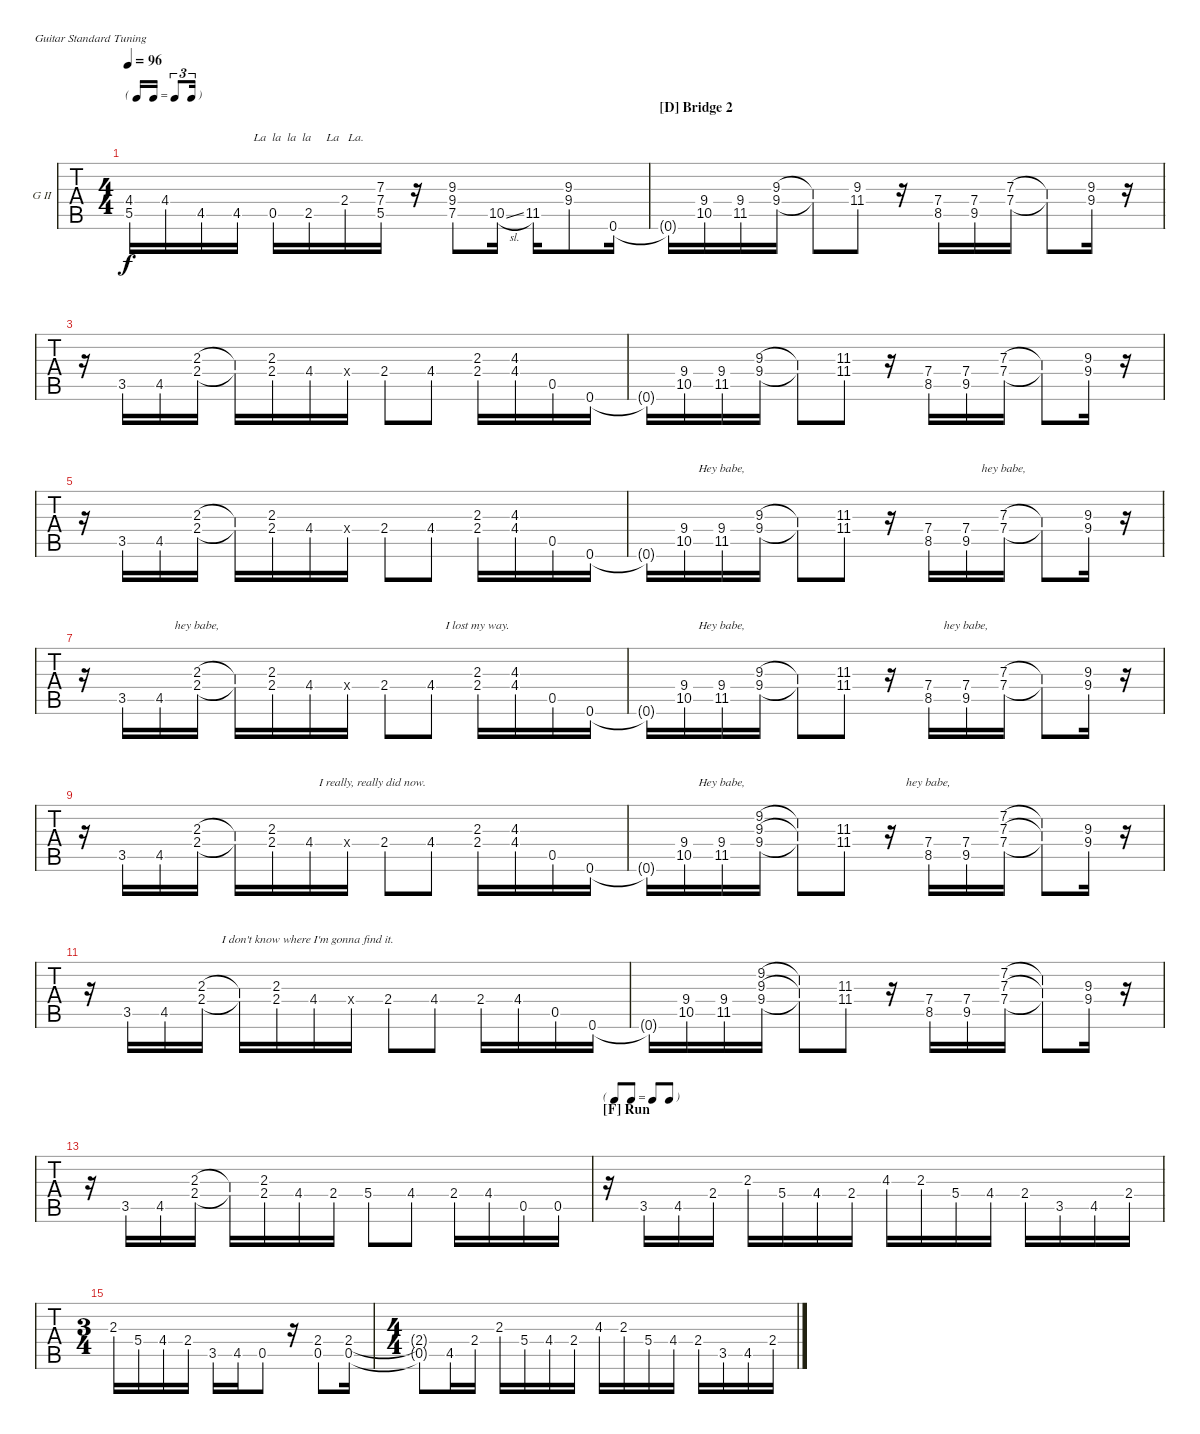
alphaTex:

\bracketExtendMode nobrackets
\firstSystemTrackNameOrientation horizontal
\otherSystemsTrackNameOrientation horizontal
\defaultBarNumberDisplay FirstOfSystem
\track ("Guitar II" "G II") {instrument distortionguitar}
\staff {tabs}
\tuning (E4 B3 G3 D3 A2 E2)
\ts (4 4)
\tf triplet16th
\tempo 96
\clef g2
\ks a
(4.4 5.5).16{lyrics (0 "") lyrics (1 "") lyrics (2 "") lyrics (3 "") lyrics (4 "") dy f} 4.4.16{lyrics (0 "") lyrics (1 "") lyrics (2 "") lyrics (3 "") lyrics (4 "")} 4.5.16{lyrics (0 "") lyrics (1 "") lyrics (2 "") lyrics (3 "") lyrics (4 "")} 4.5.16{lyrics (0 "") lyrics (1 "") lyrics (2 "") lyrics (3 "") lyrics (4 "")} 0.5.16{lyrics (0 "") lyrics (1 "") lyrics (2 "") lyrics (3 "") lyrics (4 "")} 2.5.16{lyrics (0 "") lyrics (1 "") lyrics (2 "") lyrics (3 "La  la  la  la     La   La.") lyrics (4 "")} 2.4.16{lyrics (0 "") lyrics (1 "") lyrics (2 "") lyrics (3 "") lyrics (4 "")} (7.3 7.4 5.5).16{lyrics (0 "") lyrics (1 "") lyrics (2 "") lyrics (3 "") lyrics (4 "")} r.16 (9.3{st} 9.4{st} 7.5{st}).8{lyrics (0 "") lyrics (1 "") lyrics (2 "") lyrics (3 "") lyrics (4 "")} 10.5{sl}.16{lyrics (0 "") lyrics (1 "") lyrics (2 "") lyrics (3 "") lyrics (4 "")} 11.5.16{lyrics (0 "") lyrics (1 "") lyrics (2 "") lyrics (3 "") lyrics (4 "")} (9.3{st} 9.4{st}).8{lyrics (0 "") lyrics (1 "") lyrics (2 "") lyrics (3 "") lyrics (4 "")} 0.6.16{lyrics (0 "") lyrics (1 "") lyrics (2 "") lyrics (3 "") lyrics (4 "")} |
\section ("D" "Bridge 2")
0.6{t}.16{lyrics (0 "") lyrics (1 "") lyrics (2 "") lyrics (3 "") lyrics (4 "")} (9.4 10.5).16{lyrics (0 "") lyrics (1 "") lyrics (2 "") lyrics (3 "") lyrics (4 "")} (9.4 11.5).16{lyrics (0 "") lyrics (1 "") lyrics (2 "") lyrics (3 "") lyrics (4 "")} (9.3 9.4).16{lyrics (0 "") lyrics (1 "") lyrics (2 "") lyrics (3 "") lyrics (4 "")} (9.3{t} 9.4{t}).8{lyrics (0 "") lyrics (1 "") lyrics (2 "") lyrics (3 "") lyrics (4 "")} (9.3{st} 11.4{st}).8{lyrics (0 "") lyrics (1 "") lyrics (2 "") lyrics (3 "") lyrics (4 "")} r.16 (7.4 8.5).16{lyrics (0 "") lyrics (1 "") lyrics (2 "") lyrics (3 "") lyrics (4 "")} (7.4 9.5).16{lyrics (0 "") lyrics (1 "") lyrics (2 "") lyrics (3 "") lyrics (4 "")} (7.3 7.4).16{lyrics (0 "") lyrics (1 "") lyrics (2 "") lyrics (3 "") lyrics (4 "")} (7.3{t} 7.4{t}).8{lyrics (0 "") lyrics (1 "") lyrics (2 "") lyrics (3 "") lyrics (4 "")} (9.3 9.4).16{lyrics (0 "") lyrics (1 "") lyrics (2 "") lyrics (3 "") lyrics (4 "")} r.16 |
r.16 3.5.16{lyrics (0 "") lyrics (1 "") lyrics (2 "") lyrics (3 "") lyrics (4 "")} 4.5.16{lyrics (0 "") lyrics (1 "") lyrics (2 "") lyrics (3 "") lyrics (4 "")} (2.3 2.4).16{lyrics (0 "") lyrics (1 "") lyrics (2 "") lyrics (3 "") lyrics (4 "")} (2.3{t} 2.4{t}).16{lyrics (0 "") lyrics (1 "") lyrics (2 "") lyrics (3 "") lyrics (4 "")} (2.3 2.4).16{lyrics (0 "") lyrics (1 "") lyrics (2 "") lyrics (3 "") lyrics (4 "")} 4.4.16{lyrics (0 "") lyrics (1 "") lyrics (2 "") lyrics (3 "") lyrics (4 "")} 2.4{x}.16{lyrics (0 "") lyrics (1 "") lyrics (2 "") lyrics (3 "") lyrics (4 "")} 2.4.8{lyrics (0 "") lyrics (1 "") lyrics (2 "") lyrics (3 "") lyrics (4 "")} 4.4.8{lyrics (0 "") lyrics (1 "") lyrics (2 "") lyrics (3 "") lyrics (4 "")} (2.3 2.4).16{lyrics (0 "") lyrics (1 "") lyrics (2 "") lyrics (3 "") lyrics (4 "")} (4.3 4.4).16{lyrics (0 "") lyrics (1 "") lyrics (2 "") lyrics (3 "") lyrics (4 "")} 0.5.16{lyrics (0 "") lyrics (1 "") lyrics (2 "") lyrics (3 "") lyrics (4 "")} 0.6.16{lyrics (0 "") lyrics (1 "") lyrics (2 "") lyrics (3 "") lyrics (4 "")} |
0.6{t}.16{lyrics (0 "") lyrics (1 "") lyrics (2 "") lyrics (3 "") lyrics (4 "")} (9.4 10.5).16{lyrics (0 "") lyrics (1 "") lyrics (2 "") lyrics (3 "") lyrics (4 "")} (9.4 11.5).16{lyrics (0 "") lyrics (1 "") lyrics (2 "") lyrics (3 "") lyrics (4 "")} (9.3 9.4).16{lyrics (0 "") lyrics (1 "") lyrics (2 "") lyrics (3 "") lyrics (4 "")} (9.3{t} 9.4{t}).8{lyrics (0 "") lyrics (1 "") lyrics (2 "") lyrics (3 "") lyrics (4 "")} (11.3{st} 11.4{st}).8{lyrics (0 "") lyrics (1 "") lyrics (2 "") lyrics (3 "") lyrics (4 "")} r.16 (7.4 8.5).16{lyrics (0 "") lyrics (1 "") lyrics (2 "") lyrics (3 "") lyrics (4 "")} (7.4 9.5).16{lyrics (0 "") lyrics (1 "") lyrics (2 "") lyrics (3 "") lyrics (4 "")} (7.3 7.4).16{lyrics (0 "") lyrics (1 "") lyrics (2 "") lyrics (3 "") lyrics (4 "")} (7.3{t} 7.4{t}).8{lyrics (0 "") lyrics (1 "") lyrics (2 "") lyrics (3 "") lyrics (4 "")} (9.3 9.4).16{lyrics (0 "") lyrics (1 "") lyrics (2 "") lyrics (3 "") lyrics (4 "")} r.16 |
r.16 3.5.16 4.5.16 (2.3 2.4).16 (2.3{t} 2.4{t}).16 (2.3 2.4).16 4.4.16 2.4{x}.16 2.4.8 4.4.8 (2.3 2.4).16 (4.3 4.4).16 0.5.16 0.6.16 |
0.6{t}.16{lyrics (0 "") lyrics (1 "") lyrics (2 "") lyrics (3 "") lyrics (4 "")} (9.4 10.5).16{lyrics (0 "") lyrics (1 "") lyrics (2 "") lyrics (3 "") lyrics (4 "")} (9.4 11.5).16{lyrics (0 "") lyrics (1 "") lyrics (2 "") lyrics (3 "") lyrics (4 "Hey babe,")} (9.3 9.4).16{lyrics (0 "") lyrics (1 "") lyrics (2 "") lyrics (3 "") lyrics (4 "")} (9.3{t} 9.4{t}).8{lyrics (0 "") lyrics (1 "") lyrics (2 "") lyrics (3 "") lyrics (4 "")} (11.3{st} 11.4{st}).8{lyrics (0 "") lyrics (1 "") lyrics (2 "") lyrics (3 "") lyrics (4 "")} r.16 (7.4 8.5).16{lyrics (0 "") lyrics (1 "") lyrics (2 "") lyrics (3 "") lyrics (4 "")} (7.4 9.5).16{lyrics (0 "") lyrics (1 "") lyrics (2 "") lyrics (3 "") lyrics (4 "")} (7.3 7.4).16{lyrics (0 "") lyrics (1 "") lyrics (2 "") lyrics (3 "") lyrics (4 "hey babe,")} (7.3{t} 7.4{t}).8{lyrics (0 "") lyrics (1 "") lyrics (2 "") lyrics (3 "") lyrics (4 "")} (9.3 9.4).16 r.16 |
r.16 3.5.16{lyrics (0 "") lyrics (1 "") lyrics (2 "") lyrics (3 "") lyrics (4 "")} 4.5.16{lyrics (0 "") lyrics (1 "") lyrics (2 "") lyrics (3 "") lyrics (4 "")} (2.3 2.4).16{lyrics (0 "") lyrics (1 "") lyrics (2 "") lyrics (3 "") lyrics (4 "hey babe,")} (2.3{t} 2.4{t}).16{lyrics (0 "") lyrics (1 "") lyrics (2 "") lyrics (3 "") lyrics (4 "")} (2.3 2.4).16{lyrics (0 "") lyrics (1 "") lyrics (2 "") lyrics (3 "") lyrics (4 "")} 4.4.16{lyrics (0 "") lyrics (1 "") lyrics (2 "") lyrics (3 "") lyrics (4 "")} 2.4{x}.16{lyrics (0 "") lyrics (1 "") lyrics (2 "") lyrics (3 "") lyrics (4 "")} 2.4.8{lyrics (0 "") lyrics (1 "") lyrics (2 "") lyrics (3 "") lyrics (4 "")} 4.4.8{lyrics (0 "") lyrics (1 "") lyrics (2 "") lyrics (3 "") lyrics (4 "")} (2.3 2.4).16{lyrics (0 "") lyrics (1 "") lyrics (2 "") lyrics (3 "") lyrics (4 "I lost my way.")} (4.3 4.4).16{lyrics (0 "") lyrics (1 "") lyrics (2 "") lyrics (3 "") lyrics (4 "")} 0.5.16{lyrics (0 "") lyrics (1 "") lyrics (2 "") lyrics (3 "") lyrics (4 "")} 0.6.16{lyrics (0 "") lyrics (1 "") lyrics (2 "") lyrics (3 "") lyrics (4 "")} |
0.6{t}.16{lyrics (0 "") lyrics (1 "") lyrics (2 "") lyrics (3 "") lyrics (4 "")} (9.4 10.5).16{lyrics (0 "") lyrics (1 "") lyrics (2 "") lyrics (3 "") lyrics (4 "")} (9.4 11.5).16{lyrics (0 "") lyrics (1 "") lyrics (2 "") lyrics (3 "") lyrics (4 "Hey babe,")} (9.3 9.4).16{lyrics (0 "") lyrics (1 "") lyrics (2 "") lyrics (3 "") lyrics (4 "")} (9.3{t} 9.4{t}).8{lyrics (0 "") lyrics (1 "") lyrics (2 "") lyrics (3 "") lyrics (4 "")} (11.3{st} 11.4{st}).8{lyrics (0 "") lyrics (1 "") lyrics (2 "") lyrics (3 "") lyrics (4 "")} r.16 (7.4 8.5).16{lyrics (0 "") lyrics (1 "") lyrics (2 "") lyrics (3 "") lyrics (4 "")} (7.4 9.5).16{lyrics (0 "") lyrics (1 "") lyrics (2 "") lyrics (3 "") lyrics (4 "hey babe,")} (7.3 7.4).16{lyrics (0 "") lyrics (1 "") lyrics (2 "") lyrics (3 "") lyrics (4 "")} (7.3{t} 7.4{t}).8{lyrics (0 "") lyrics (1 "") lyrics (2 "") lyrics (3 "") lyrics (4 "")} (9.3 9.4).16{lyrics (0 "") lyrics (1 "") lyrics (2 "") lyrics (3 "") lyrics (4 "")} r.16 |
r.16 3.5.16{lyrics (0 "") lyrics (1 "") lyrics (2 "") lyrics (3 "") lyrics (4 "")} 4.5.16{lyrics (0 "") lyrics (1 "") lyrics (2 "") lyrics (3 "") lyrics (4 "")} (2.3 2.4).16{lyrics (0 "") lyrics (1 "") lyrics (2 "") lyrics (3 "") lyrics (4 "")} (2.3{t} 2.4{t}).16{lyrics (0 "") lyrics (1 "") lyrics (2 "") lyrics (3 "") lyrics (4 "")} (2.3 2.4).16{lyrics (0 "") lyrics (1 "") lyrics (2 "") lyrics (3 "") lyrics (4 "")} 4.4.16{lyrics (0 "") lyrics (1 "") lyrics (2 "") lyrics (3 "") lyrics (4 "")} 2.4{x}.16{lyrics (0 "") lyrics (1 "") lyrics (2 "") lyrics (3 "") lyrics (4 "                 I really, really did now.")} 2.4.8{lyrics (0 "") lyrics (1 "") lyrics (2 "") lyrics (3 "") lyrics (4 "")} 4.4.8{lyrics (0 "") lyrics (1 "") lyrics (2 "") lyrics (3 "") lyrics (4 "")} (2.3 2.4).16{lyrics (0 "") lyrics (1 "") lyrics (2 "") lyrics (3 "") lyrics (4 "")} (4.3 4.4).16{lyrics (0 "") lyrics (1 "") lyrics (2 "") lyrics (3 "") lyrics (4 "")} 0.5.16{lyrics (0 "") lyrics (1 "") lyrics (2 "") lyrics (3 "") lyrics (4 "")} 0.6.16{lyrics (0 "") lyrics (1 "") lyrics (2 "") lyrics (3 "") lyrics (4 "")} |
0.6{t}.16{lyrics (0 "") lyrics (1 "") lyrics (2 "") lyrics (3 "") lyrics (4 "")} (9.4 10.5).16{lyrics (0 "") lyrics (1 "") lyrics (2 "") lyrics (3 "") lyrics (4 "")} (9.4 11.5).16{lyrics (0 "") lyrics (1 "") lyrics (2 "") lyrics (3 "") lyrics (4 "Hey babe,")} (9.2 9.3 9.4).16{lyrics (0 "") lyrics (1 "") lyrics (2 "") lyrics (3 "") lyrics (4 "")} (9.2{t} 9.3{t} 9.4{t}).8{lyrics (0 "") lyrics (1 "") lyrics (2 "") lyrics (3 "") lyrics (4 "")} (11.3{st} 11.4{st}).8{lyrics (0 "") lyrics (1 "") lyrics (2 "") lyrics (3 "") lyrics (4 "")} r.16 (7.4 8.5).16{lyrics (0 "") lyrics (1 "") lyrics (2 "") lyrics (3 "") lyrics (4 "hey babe,")} (7.4 9.5).16{lyrics (0 "") lyrics (1 "") lyrics (2 "") lyrics (3 "") lyrics (4 "")} (7.2 7.3 7.4).16{lyrics (0 "") lyrics (1 "") lyrics (2 "") lyrics (3 "") lyrics (4 "")} (7.2{t} 7.3{t} 7.4{t}).8{lyrics (0 "") lyrics (1 "") lyrics (2 "") lyrics (3 "") lyrics (4 "")} (9.3 9.4).16 r.16 |
r.16 3.5.16{lyrics (0 "") lyrics (1 "") lyrics (2 "") lyrics (3 "") lyrics (4 "")} 4.5.16{lyrics (0 "") lyrics (1 "") lyrics (2 "") lyrics (3 "") lyrics (4 "")} (2.3 2.4).16{lyrics (0 "") lyrics (1 "") lyrics (2 "") lyrics (3 "") lyrics (4 "")} (2.3{t} 2.4{t}).16{lyrics (0 "") lyrics (1 "") lyrics (2 "") lyrics (3 "") lyrics (4 "")} (2.3 2.4).16{lyrics (0 "") lyrics (1 "") lyrics (2 "") lyrics (3 "") lyrics (4 "                     I don't know where I'm gonna find it.")} 4.4.16{lyrics (0 "") lyrics (1 "") lyrics (2 "") lyrics (3 "") lyrics (4 "")} 2.4{x}.16{lyrics (0 "") lyrics (1 "") lyrics (2 "") lyrics (3 "") lyrics (4 "")} 2.4.8{lyrics (0 "") lyrics (1 "") lyrics (2 "") lyrics (3 "") lyrics (4 "")} 4.4.8{lyrics (0 "") lyrics (1 "") lyrics (2 "") lyrics (3 "") lyrics (4 "")} 2.4.16{lyrics (0 "") lyrics (1 "") lyrics (2 "") lyrics (3 "") lyrics (4 "")} 4.4.16{lyrics (0 "") lyrics (1 "") lyrics (2 "") lyrics (3 "") lyrics (4 "")} 0.5.16{lyrics (0 "") lyrics (1 "") lyrics (2 "") lyrics (3 "") lyrics (4 "")} 0.6.16{lyrics (0 "") lyrics (1 "") lyrics (2 "") lyrics (3 "") lyrics (4 "")} |
0.6{t}.16{lyrics (0 "") lyrics (1 "") lyrics (2 "") lyrics (3 "") lyrics (4 "")} (9.4 10.5).16{lyrics (0 "") lyrics (1 "") lyrics (2 "") lyrics (3 "") lyrics (4 "")} (9.4 11.5).16{lyrics (0 "") lyrics (1 "") lyrics (2 "") lyrics (3 "") lyrics (4 "")} (9.2 9.3 9.4).16{lyrics (0 "") lyrics (1 "") lyrics (2 "") lyrics (3 "") lyrics (4 "")} (9.2{t} 9.3{t} 9.4{t}).8{lyrics (0 "") lyrics (1 "") lyrics (2 "") lyrics (3 "") lyrics (4 "")} (11.3{st} 11.4{st}).8{lyrics (0 "") lyrics (1 "") lyrics (2 "") lyrics (3 "") lyrics (4 "")} r.16 (7.4 8.5).16{lyrics (0 "") lyrics (1 "") lyrics (2 "") lyrics (3 "") lyrics (4 "")} (7.4 9.5).16{lyrics (0 "") lyrics (1 "") lyrics (2 "") lyrics (3 "") lyrics (4 "")} (7.2 7.3 7.4).16{lyrics (0 "") lyrics (1 "") lyrics (2 "") lyrics (3 "") lyrics (4 "")} (7.2{t} 7.3{t} 7.4{t}).8{lyrics (0 "") lyrics (1 "") lyrics (2 "") lyrics (3 "") lyrics (4 "")} (9.3 9.4).16 r.16 |
r.16 3.5.16{lyrics (0 "") lyrics (1 "") lyrics (2 "") lyrics (3 "") lyrics (4 "")} 4.5.16{lyrics (0 "") lyrics (1 "") lyrics (2 "") lyrics (3 "") lyrics (4 "")} (2.3 2.4).16{lyrics (0 "") lyrics (1 "") lyrics (2 "") lyrics (3 "") lyrics (4 "")} (2.3{t} 2.4{t}).16{lyrics (0 "") lyrics (1 "") lyrics (2 "") lyrics (3 "") lyrics (4 "")} (2.3 2.4).16{lyrics (0 "") lyrics (1 "") lyrics (2 "") lyrics (3 "") lyrics (4 "")} 4.4.16{lyrics (0 "") lyrics (1 "") lyrics (2 "") lyrics (3 "") lyrics (4 "")} 2.4.16{lyrics (0 "") lyrics (1 "") lyrics (2 "") lyrics (3 "") lyrics (4 "")} 5.4{st}.8{lyrics (0 "") lyrics (1 "") lyrics (2 "") lyrics (3 "") lyrics (4 "")} 4.4{st}.8{lyrics (0 "") lyrics (1 "") lyrics (2 "") lyrics (3 "") lyrics (4 "")} 2.4.16{lyrics (0 "") lyrics (1 "") lyrics (2 "") lyrics (3 "") lyrics (4 "")} 4.4.16{lyrics (0 "") lyrics (1 "") lyrics (2 "") lyrics (3 "") lyrics (4 "")} 0.5.16{lyrics (0 "") lyrics (1 "") lyrics (2 "") lyrics (3 "") lyrics (4 "")} 0.5.16{lyrics (0 "") lyrics (1 "") lyrics (2 "") lyrics (3 "") lyrics (4 "")} |
\tf none
\section ("F" "Run")
r.16 3.5.16{lyrics (0 "") lyrics (1 "") lyrics (2 "") lyrics (3 "") lyrics (4 "")} 4.5.16{lyrics (0 "") lyrics (1 "") lyrics (2 "") lyrics (3 "") lyrics (4 "")} 2.4.16{lyrics (0 "") lyrics (1 "") lyrics (2 "") lyrics (3 "") lyrics (4 "")} 2.3.16{lyrics (0 "") lyrics (1 "") lyrics (2 "") lyrics (3 "") lyrics (4 "")} 5.4.16{lyrics (0 "") lyrics (1 "") lyrics (2 "") lyrics (3 "") lyrics (4 "")} 4.4.16{lyrics (0 "") lyrics (1 "") lyrics (2 "") lyrics (3 "") lyrics (4 "")} 2.4.16{lyrics (0 "") lyrics (1 "") lyrics (2 "") lyrics (3 "") lyrics (4 "")} 4.3.16{lyrics (0 "") lyrics (1 "") lyrics (2 "") lyrics (3 "") lyrics (4 "")} 2.3.16{lyrics (0 "") lyrics (1 "") lyrics (2 "") lyrics (3 "") lyrics (4 "")} 5.4.16{lyrics (0 "") lyrics (1 "") lyrics (2 "") lyrics (3 "") lyrics (4 "")} 4.4.16{lyrics (0 "") lyrics (1 "") lyrics (2 "") lyrics (3 "") lyrics (4 "")} 2.4.16{lyrics (0 "") lyrics (1 "") lyrics (2 "") lyrics (3 "") lyrics (4 "")} 3.5.16{lyrics (0 "") lyrics (1 "") lyrics (2 "") lyrics (3 "") lyrics (4 "")} 4.5.16{lyrics (0 "") lyrics (1 "") lyrics (2 "") lyrics (3 "") lyrics (4 "")} 2.4.16{lyrics (0 "") lyrics (1 "") lyrics (2 "") lyrics (3 "") lyrics (4 "")} |
\ts (3 4)
2.3.16{lyrics (0 "") lyrics (1 "") lyrics (2 "") lyrics (3 "") lyrics (4 "")} 5.4.16{lyrics (0 "") lyrics (1 "") lyrics (2 "") lyrics (3 "") lyrics (4 "")} 4.4.16{lyrics (0 "") lyrics (1 "") lyrics (2 "") lyrics (3 "") lyrics (4 "")} 2.4.16{lyrics (0 "") lyrics (1 "") lyrics (2 "") lyrics (3 "") lyrics (4 "")} 3.5.16{lyrics (0 "") lyrics (1 "") lyrics (2 "") lyrics (3 "") lyrics (4 "")} 4.5.16{lyrics (0 "") lyrics (1 "") lyrics (2 "") lyrics (3 "") lyrics (4 "")} 0.5{st}.8{lyrics (0 "") lyrics (1 "") lyrics (2 "") lyrics (3 "") lyrics (4 "")} r.16 (2.4{st} 0.5{st}).8{lyrics (0 "") lyrics (1 "") lyrics (2 "") lyrics (3 "") lyrics (4 "")} (2.4 0.5).16{lyrics (0 "") lyrics (1 "") lyrics (2 "") lyrics (3 "") lyrics (4 "")} |
\ts (4 4)
(2.4{t} 0.5{t}).8{lyrics (0 "") lyrics (1 "") lyrics (2 "") lyrics (3 "") lyrics (4 "")} 4.5.16{lyrics (0 "") lyrics (1 "") lyrics (2 "") lyrics (3 "") lyrics (4 "")} 2.4.16{lyrics (0 "") lyrics (1 "") lyrics (2 "") lyrics (3 "") lyrics (4 "")} 2.3.16{lyrics (0 "") lyrics (1 "") lyrics (2 "") lyrics (3 "") lyrics (4 "")} 5.4.16{lyrics (0 "") lyrics (1 "") lyrics (2 "") lyrics (3 "") lyrics (4 "")} 4.4.16{lyrics (0 "") lyrics (1 "") lyrics (2 "") lyrics (3 "") lyrics (4 "")} 2.4.16{lyrics (0 "") lyrics (1 "") lyrics (2 "") lyrics (3 "") lyrics (4 "")} 4.3.16{lyrics (0 "") lyrics (1 "") lyrics (2 "") lyrics (3 "") lyrics (4 "")} 2.3.16{lyrics (0 "") lyrics (1 "") lyrics (2 "") lyrics (3 "") lyrics (4 "")} 5.4.16{lyrics (0 "") lyrics (1 "") lyrics (2 "") lyrics (3 "") lyrics (4 "")} 4.4.16{lyrics (0 "") lyrics (1 "") lyrics (2 "") lyrics (3 "") lyrics (4 "")} 2.4.16{lyrics (0 "") lyrics (1 "") lyrics (2 "") lyrics (3 "") lyrics (4 "")} 3.5.16{lyrics (0 "") lyrics (1 "") lyrics (2 "") lyrics (3 "") lyrics (4 "")} 4.5.16{lyrics (0 "") lyrics (1 "") lyrics (2 "") lyrics (3 "") lyrics (4 "")} 2.4.16{lyrics (0 "") lyrics (1 "") lyrics (2 "") lyrics (3 "") lyrics (4 "")}
